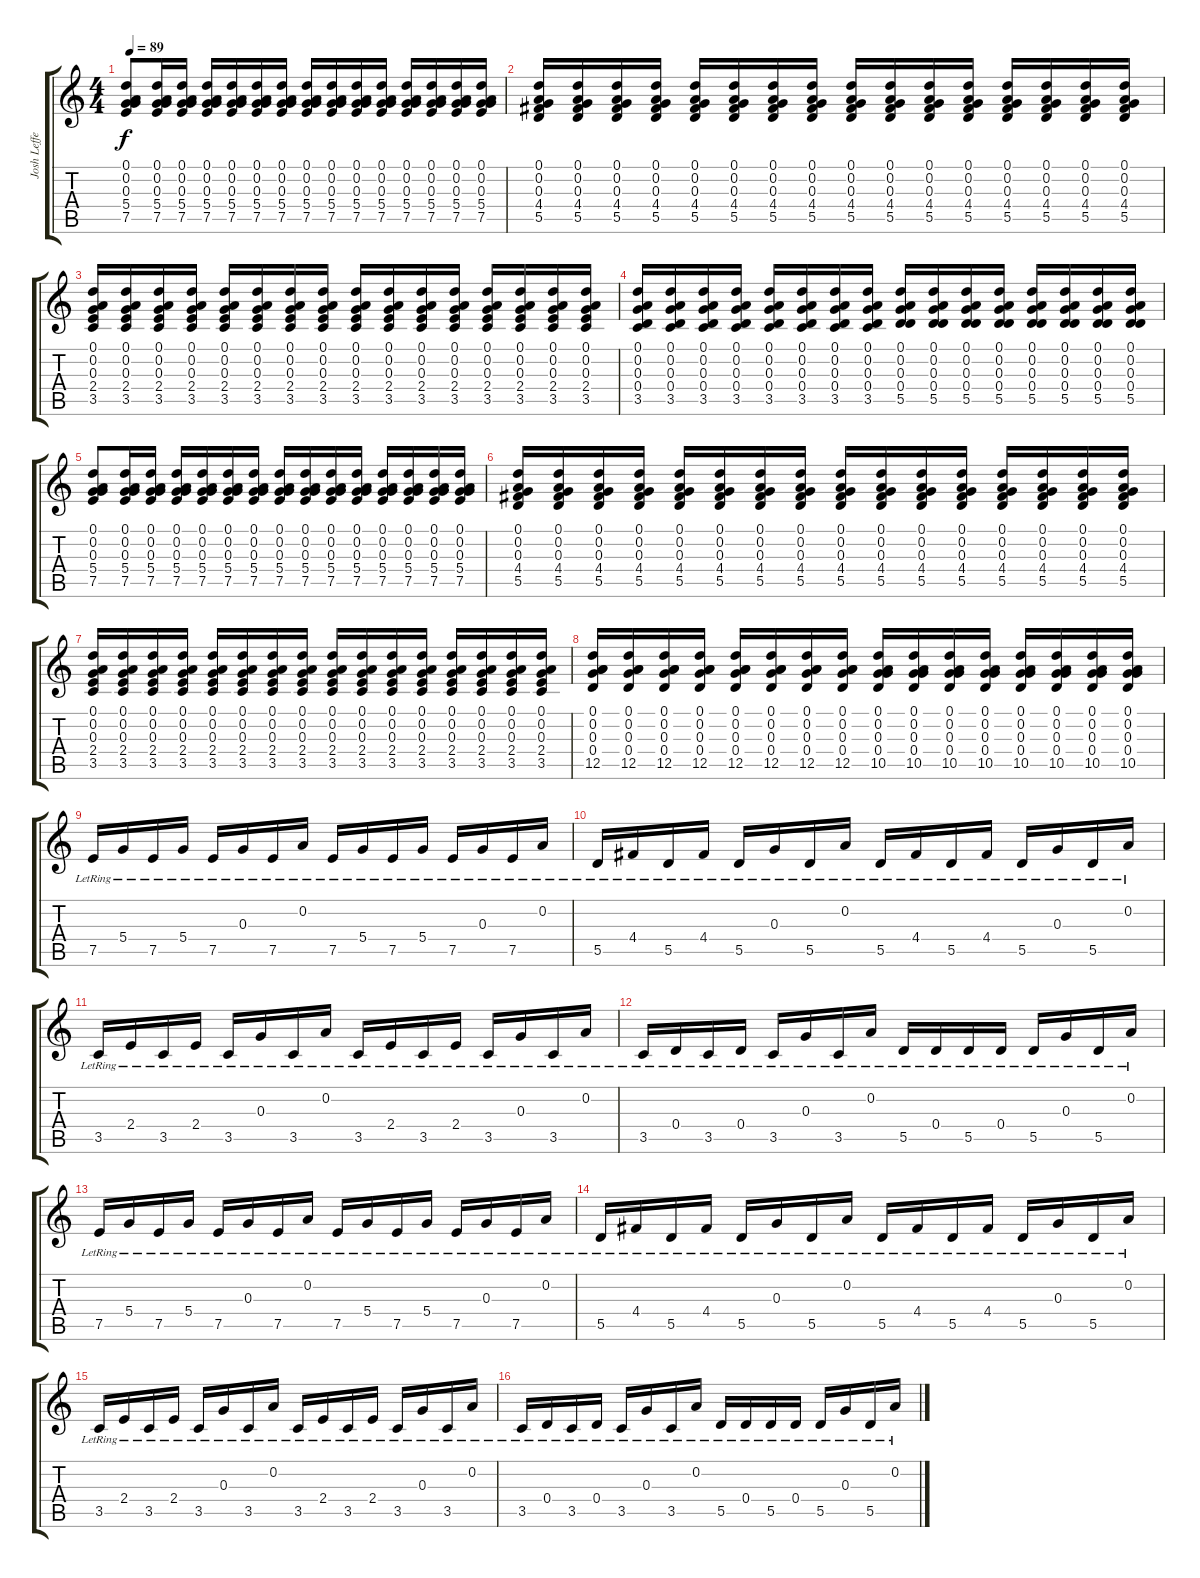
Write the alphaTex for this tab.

\track ("Josh Lefferts" "Josh Leffe") {instrument acousticguitarsteel}
\staff {score tabs}
\tuning (D4 A3 G3 D3 A2 D2) {hide}
\ts (4 4)
\tempo 89
\clef g2
\ks c
(0.1 0.2 0.3 5.4 7.5).8{dy f} (0.1 0.2 0.3 5.4 7.5).16 (0.1 0.2 0.3 5.4 7.5).16 (0.1 0.2 0.3 5.4 7.5).16 (0.1 0.2 0.3 5.4 7.5).16 (0.1 0.2 0.3 5.4 7.5).16 (0.1 0.2 0.3 5.4 7.5).16 (0.1 0.2 0.3 5.4 7.5).16 (0.1 0.2 0.3 5.4 7.5).16 (0.1 0.2 0.3 5.4 7.5).16 (0.1 0.2 0.3 5.4 7.5).16 (0.1 0.2 0.3 5.4 7.5).16 (0.1 0.2 0.3 5.4 7.5).16 (0.1 0.2 0.3 5.4 7.5).16 (0.1 0.2 0.3 5.4 7.5).16 |
(0.1 0.2 0.3 4.4 5.5).16 (0.1 0.2 0.3 4.4 5.5).16 (0.1 0.2 0.3 4.4 5.5).16 (0.1 0.2 0.3 4.4 5.5).16 (0.1 0.2 0.3 4.4 5.5).16 (0.1 0.2 0.3 4.4 5.5).16 (0.1 0.2 0.3 4.4 5.5).16 (0.1 0.2 0.3 4.4 5.5).16 (0.1 0.2 0.3 4.4 5.5).16 (0.1 0.2 0.3 4.4 5.5).16 (0.1 0.2 0.3 4.4 5.5).16 (0.1 0.2 0.3 4.4 5.5).16 (0.1 0.2 0.3 4.4 5.5).16 (0.1 0.2 0.3 4.4 5.5).16 (0.1 0.2 0.3 4.4 5.5).16 (0.1 0.2 0.3 4.4 5.5).16 |
(0.1 0.2 0.3 2.4 3.5).16 (0.1 0.2 0.3 2.4 3.5).16 (0.1 0.2 0.3 2.4 3.5).16 (0.1 0.2 0.3 2.4 3.5).16 (0.1 0.2 0.3 2.4 3.5).16 (0.1 0.2 0.3 2.4 3.5).16 (0.1 0.2 0.3 2.4 3.5).16 (0.1 0.2 0.3 2.4 3.5).16 (0.1 0.2 0.3 2.4 3.5).16 (0.1 0.2 0.3 2.4 3.5).16 (0.1 0.2 0.3 2.4 3.5).16 (0.1 0.2 0.3 2.4 3.5).16 (0.1 0.2 0.3 2.4 3.5).16 (0.1 0.2 0.3 2.4 3.5).16 (0.1 0.2 0.3 2.4 3.5).16 (0.1 0.2 0.3 2.4 3.5).16 |
(0.1 0.2 0.3 0.4 3.5).16 (0.1 0.2 0.3 0.4 3.5).16 (0.1 0.2 0.3 0.4 3.5).16 (0.1 0.2 0.3 0.4 3.5).16 (0.1 0.2 0.3 0.4 3.5).16 (0.1 0.2 0.3 0.4 3.5).16 (0.1 0.2 0.3 0.4 3.5).16 (0.1 0.2 0.3 0.4 3.5).16 (0.1 0.2 0.3 0.4 5.5).16 (0.1 0.2 0.3 0.4 5.5).16 (0.1 0.2 0.3 0.4 5.5).16 (0.1 0.2 0.3 0.4 5.5).16 (0.1 0.2 0.3 0.4 5.5).16 (0.1 0.2 0.3 0.4 5.5).16 (0.1 0.2 0.3 0.4 5.5).16 (0.1 0.2 0.3 0.4 5.5).16 |
(0.1 0.2 0.3 5.4 7.5).8 (0.1 0.2 0.3 5.4 7.5).16 (0.1 0.2 0.3 5.4 7.5).16 (0.1 0.2 0.3 5.4 7.5).16 (0.1 0.2 0.3 5.4 7.5).16 (0.1 0.2 0.3 5.4 7.5).16 (0.1 0.2 0.3 5.4 7.5).16 (0.1 0.2 0.3 5.4 7.5).16 (0.1 0.2 0.3 5.4 7.5).16 (0.1 0.2 0.3 5.4 7.5).16 (0.1 0.2 0.3 5.4 7.5).16 (0.1 0.2 0.3 5.4 7.5).16 (0.1 0.2 0.3 5.4 7.5).16 (0.1 0.2 0.3 5.4 7.5).16 (0.1 0.2 0.3 5.4 7.5).16 |
(0.1 0.2 0.3 4.4 5.5).16 (0.1 0.2 0.3 4.4 5.5).16 (0.1 0.2 0.3 4.4 5.5).16 (0.1 0.2 0.3 4.4 5.5).16 (0.1 0.2 0.3 4.4 5.5).16 (0.1 0.2 0.3 4.4 5.5).16 (0.1 0.2 0.3 4.4 5.5).16 (0.1 0.2 0.3 4.4 5.5).16 (0.1 0.2 0.3 4.4 5.5).16 (0.1 0.2 0.3 4.4 5.5).16 (0.1 0.2 0.3 4.4 5.5).16 (0.1 0.2 0.3 4.4 5.5).16 (0.1 0.2 0.3 4.4 5.5).16 (0.1 0.2 0.3 4.4 5.5).16 (0.1 0.2 0.3 4.4 5.5).16 (0.1 0.2 0.3 4.4 5.5).16 |
(0.1 0.2 0.3 2.4 3.5).16 (0.1 0.2 0.3 2.4 3.5).16 (0.1 0.2 0.3 2.4 3.5).16 (0.1 0.2 0.3 2.4 3.5).16 (0.1 0.2 0.3 2.4 3.5).16 (0.1 0.2 0.3 2.4 3.5).16 (0.1 0.2 0.3 2.4 3.5).16 (0.1 0.2 0.3 2.4 3.5).16 (0.1 0.2 0.3 2.4 3.5).16 (0.1 0.2 0.3 2.4 3.5).16 (0.1 0.2 0.3 2.4 3.5).16 (0.1 0.2 0.3 2.4 3.5).16 (0.1 0.2 0.3 2.4 3.5).16 (0.1 0.2 0.3 2.4 3.5).16 (0.1 0.2 0.3 2.4 3.5).16 (0.1 0.2 0.3 2.4 3.5).16 |
(0.1 0.2 0.3 0.4 12.5).16 (0.1 0.2 0.3 0.4 12.5).16 (0.1 0.2 0.3 0.4 12.5).16 (0.1 0.2 0.3 0.4 12.5).16 (0.1 0.2 0.3 0.4 12.5).16 (0.1 0.2 0.3 0.4 12.5).16 (0.1 0.2 0.3 0.4 12.5).16 (0.1 0.2 0.3 0.4 12.5).16 (0.1 0.2 0.3 0.4 10.5).16 (0.1 0.2 0.3 0.4 10.5).16 (0.1 0.2 0.3 0.4 10.5).16 (0.1 0.2 0.3 0.4 10.5).16 (0.1 0.2 0.3 0.4 10.5).16 (0.1 0.2 0.3 0.4 10.5).16 (0.1 0.2 0.3 0.4 10.5).16 (0.1 0.2 0.3 0.4 10.5).16 |
7.5{lr}.16 5.4{lr}.16 7.5{lr}.16 5.4{lr}.16 7.5{lr}.16 0.3{lr}.16 7.5{lr}.16 0.2{lr}.16 7.5{lr}.16 5.4{lr}.16 7.5{lr}.16 5.4{lr}.16 7.5{lr}.16 0.3{lr}.16 7.5{lr}.16 0.2{lr}.16 |
5.5{lr}.16 4.4{lr}.16 5.5{lr}.16 4.4{lr}.16 5.5{lr}.16 0.3{lr}.16 5.5{lr}.16 0.2{lr}.16 5.5{lr}.16 4.4{lr}.16 5.5{lr}.16 4.4{lr}.16 5.5{lr}.16 0.3{lr}.16 5.5{lr}.16 0.2{lr}.16 |
3.5{lr}.16 2.4{lr}.16 3.5{lr}.16 2.4{lr}.16 3.5{lr}.16 0.3{lr}.16 3.5{lr}.16 0.2{lr}.16 3.5{lr}.16 2.4{lr}.16 3.5{lr}.16 2.4{lr}.16 3.5{lr}.16 0.3{lr}.16 3.5{lr}.16 0.2{lr}.16 |
3.5{lr}.16 0.4{lr}.16 3.5{lr}.16 0.4{lr}.16 3.5{lr}.16 0.3{lr}.16 3.5{lr}.16 0.2{lr}.16 5.5{lr}.16 0.4{lr}.16 5.5{lr}.16 0.4{lr}.16 5.5{lr}.16 0.3{lr}.16 5.5{lr}.16 0.2{lr}.16 |
7.5{lr}.16 5.4{lr}.16 7.5{lr}.16 5.4{lr}.16 7.5{lr}.16 0.3{lr}.16 7.5{lr}.16 0.2{lr}.16 7.5{lr}.16 5.4{lr}.16 7.5{lr}.16 5.4{lr}.16 7.5{lr}.16 0.3{lr}.16 7.5{lr}.16 0.2{lr}.16 |
5.5{lr}.16 4.4{lr}.16 5.5{lr}.16 4.4{lr}.16 5.5{lr}.16 0.3{lr}.16 5.5{lr}.16 0.2{lr}.16 5.5{lr}.16 4.4{lr}.16 5.5{lr}.16 4.4{lr}.16 5.5{lr}.16 0.3{lr}.16 5.5{lr}.16 0.2{lr}.16 |
3.5{lr}.16 2.4{lr}.16 3.5{lr}.16 2.4{lr}.16 3.5{lr}.16 0.3{lr}.16 3.5{lr}.16 0.2{lr}.16 3.5{lr}.16 2.4{lr}.16 3.5{lr}.16 2.4{lr}.16 3.5{lr}.16 0.3{lr}.16 3.5{lr}.16 0.2{lr}.16 |
3.5{lr}.16 0.4{lr}.16 3.5{lr}.16 0.4{lr}.16 3.5{lr}.16 0.3{lr}.16 3.5{lr}.16 0.2{lr}.16 5.5{lr}.16 0.4{lr}.16 5.5{lr}.16 0.4{lr}.16 5.5{lr}.16 0.3{lr}.16 5.5{lr}.16 0.2{lr}.16
